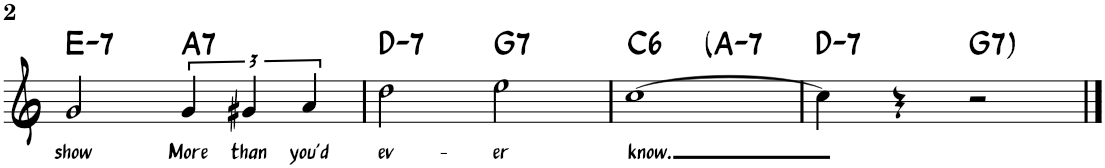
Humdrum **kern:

**kern	**text	**harte
*part1	*part1	*part1
*staff1	*staff1	*
*I"Piano	*	*
*I'Pno.	*	*
!!LO:PB:g=z
*clefG2	*	*
*k[]	*	*
*M4/4	*	*
=30	=30	=30
!	!LO:LY:b	!LO:H:kt=7
2g/	show	E:min7
!	!LO:LY:b	!LO:H:kt=7
6g/	More	A:7
!	!LO:LY:b	!
6g#X/	than	.
!	!LO:LY:b	!
6a/	you'd	.
=31	=31	=31
!	!LO:LY:b	!LO:H:kt=7
2dd\	ev-	D:min7
!	!LO:LY:b	!LO:H:kt=7
2ee\	-er	G:7
=32	=32	=32
!	!LO:LY:b	!LO:H:kt=6
*^	*	*
[1cc	2ryy	know.	C:maj6
!	!	!	!LO:H:kt=7
.	2ryy	.	A:min7
=33	=33	=33	=33
!	!	!	!LO:H:kt=7
*v	*v	*	*
4cc\]	.	D:min7
4r	.	.
!	!	!LO:H:kt=7
2r	.	G:7
==	==	==
*-	*-	*-
